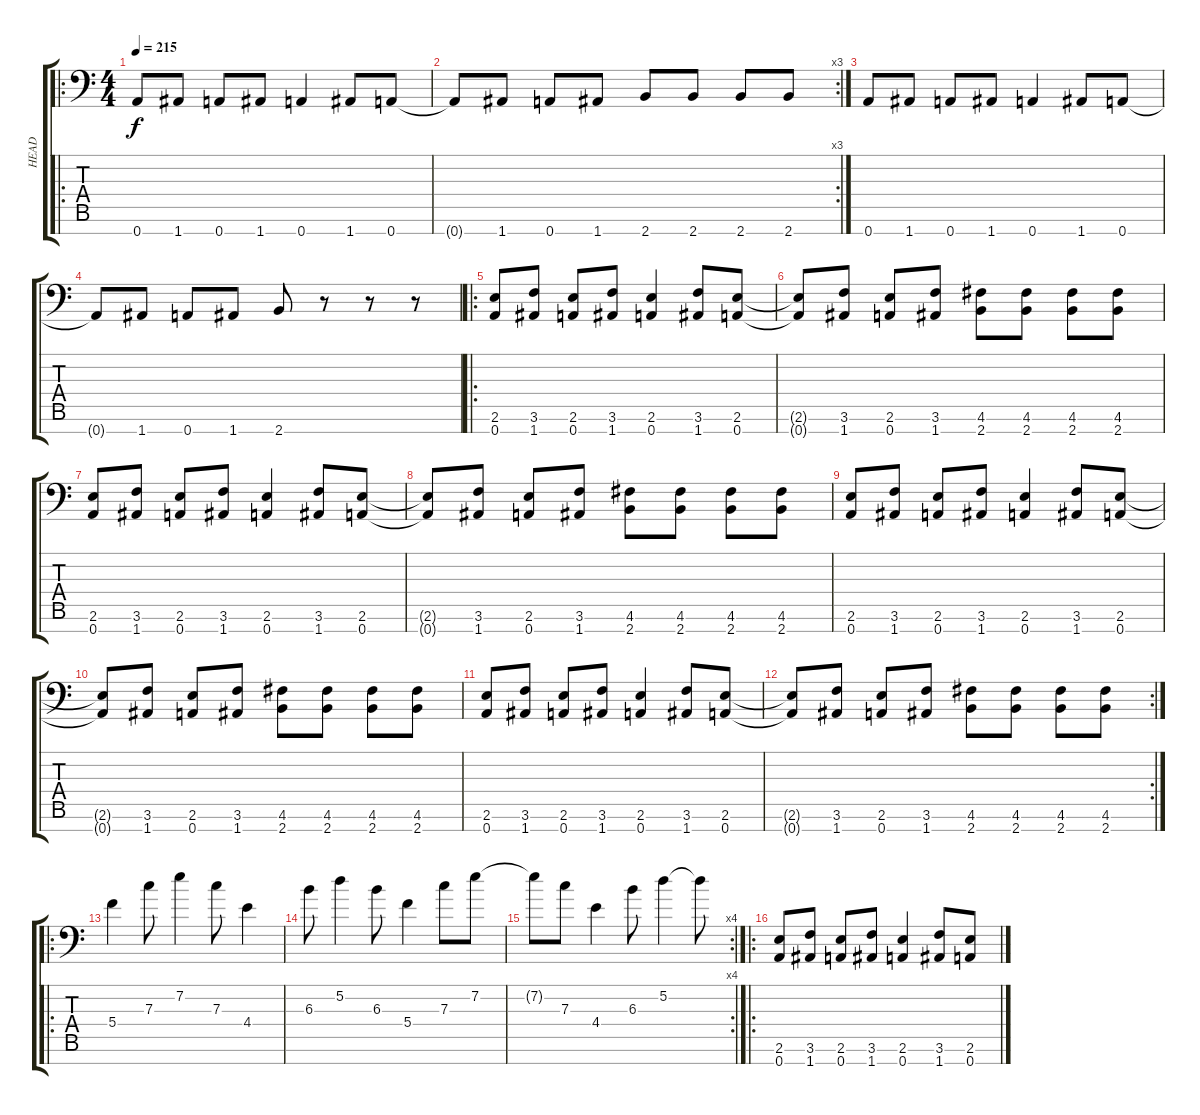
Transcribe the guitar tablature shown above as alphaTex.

\track ("HEAD" "HEAD") {instrument distortionguitar}
\staff {score tabs}
\tuning (D4 A3 F3 C3 G2 D2 A1) {hide}
\ro
\ts (4 4)
\tempo 215
\clef f4
\ks c
0.7.8{dy f instrument distortionguitar} 1.7.8 0.7.8 1.7.8 0.7.4 1.7.8 0.7.8 |
\rc 3
0.7{t}.8 1.7.8 0.7.8 1.7.8 2.7.8 2.7.8 2.7.8 2.7.8 |
0.7.8 1.7.8 0.7.8 1.7.8 0.7.4 1.7.8 0.7.8 |
0.7{t}.8 1.7.8 0.7.8 1.7.8 2.7.8 r.8 r.8 r.8 |
\ro
(2.6 0.7).8 (3.6 1.7).8 (2.6 0.7).8 (3.6 1.7).8 (2.6 0.7).4 (3.6 1.7).8 (2.6 0.7).8 |
(2.6{t} 0.7{t}).8 (3.6 1.7).8 (2.6 0.7).8 (3.6 1.7).8 (4.6 2.7).8 (4.6 2.7).8 (4.6 2.7).8 (4.6 2.7).8 |
(2.6 0.7).8 (3.6 1.7).8 (2.6 0.7).8 (3.6 1.7).8 (2.6 0.7).4 (3.6 1.7).8 (2.6 0.7).8 |
(2.6{t} 0.7{t}).8 (3.6 1.7).8 (2.6 0.7).8 (3.6 1.7).8 (4.6 2.7).8 (4.6 2.7).8 (4.6 2.7).8 (4.6 2.7).8 |
(2.6 0.7).8 (3.6 1.7).8 (2.6 0.7).8 (3.6 1.7).8 (2.6 0.7).4 (3.6 1.7).8 (2.6 0.7).8 |
(2.6{t} 0.7{t}).8 (3.6 1.7).8 (2.6 0.7).8 (3.6 1.7).8 (4.6 2.7).8 (4.6 2.7).8 (4.6 2.7).8 (4.6 2.7).8 |
(2.6 0.7).8 (3.6 1.7).8 (2.6 0.7).8 (3.6 1.7).8 (2.6 0.7).4 (3.6 1.7).8 (2.6 0.7).8 |
\rc 2
(2.6{t} 0.7{t}).8 (3.6 1.7).8 (2.6 0.7).8 (3.6 1.7).8 (4.6 2.7).8 (4.6 2.7).8 (4.6 2.7).8 (4.6 2.7).8 |
\ro
5.4.4{instrument stringensemble2} 7.3.8 7.2.4 7.3.8 4.4.4 |
6.3.8 5.2.4 6.3.8 5.4.4 7.3.8 7.2.8 |
\rc 4
7.2{t}.8 7.3.8 4.4.4 6.3.8 5.2.4 5.2{t}.8 |
\ro
(2.6 0.7).8{instrument distortionguitar} (3.6 1.7).8 (2.6 0.7).8 (3.6 1.7).8 (2.6 0.7).4 (3.6 1.7).8 (2.6 0.7).8
